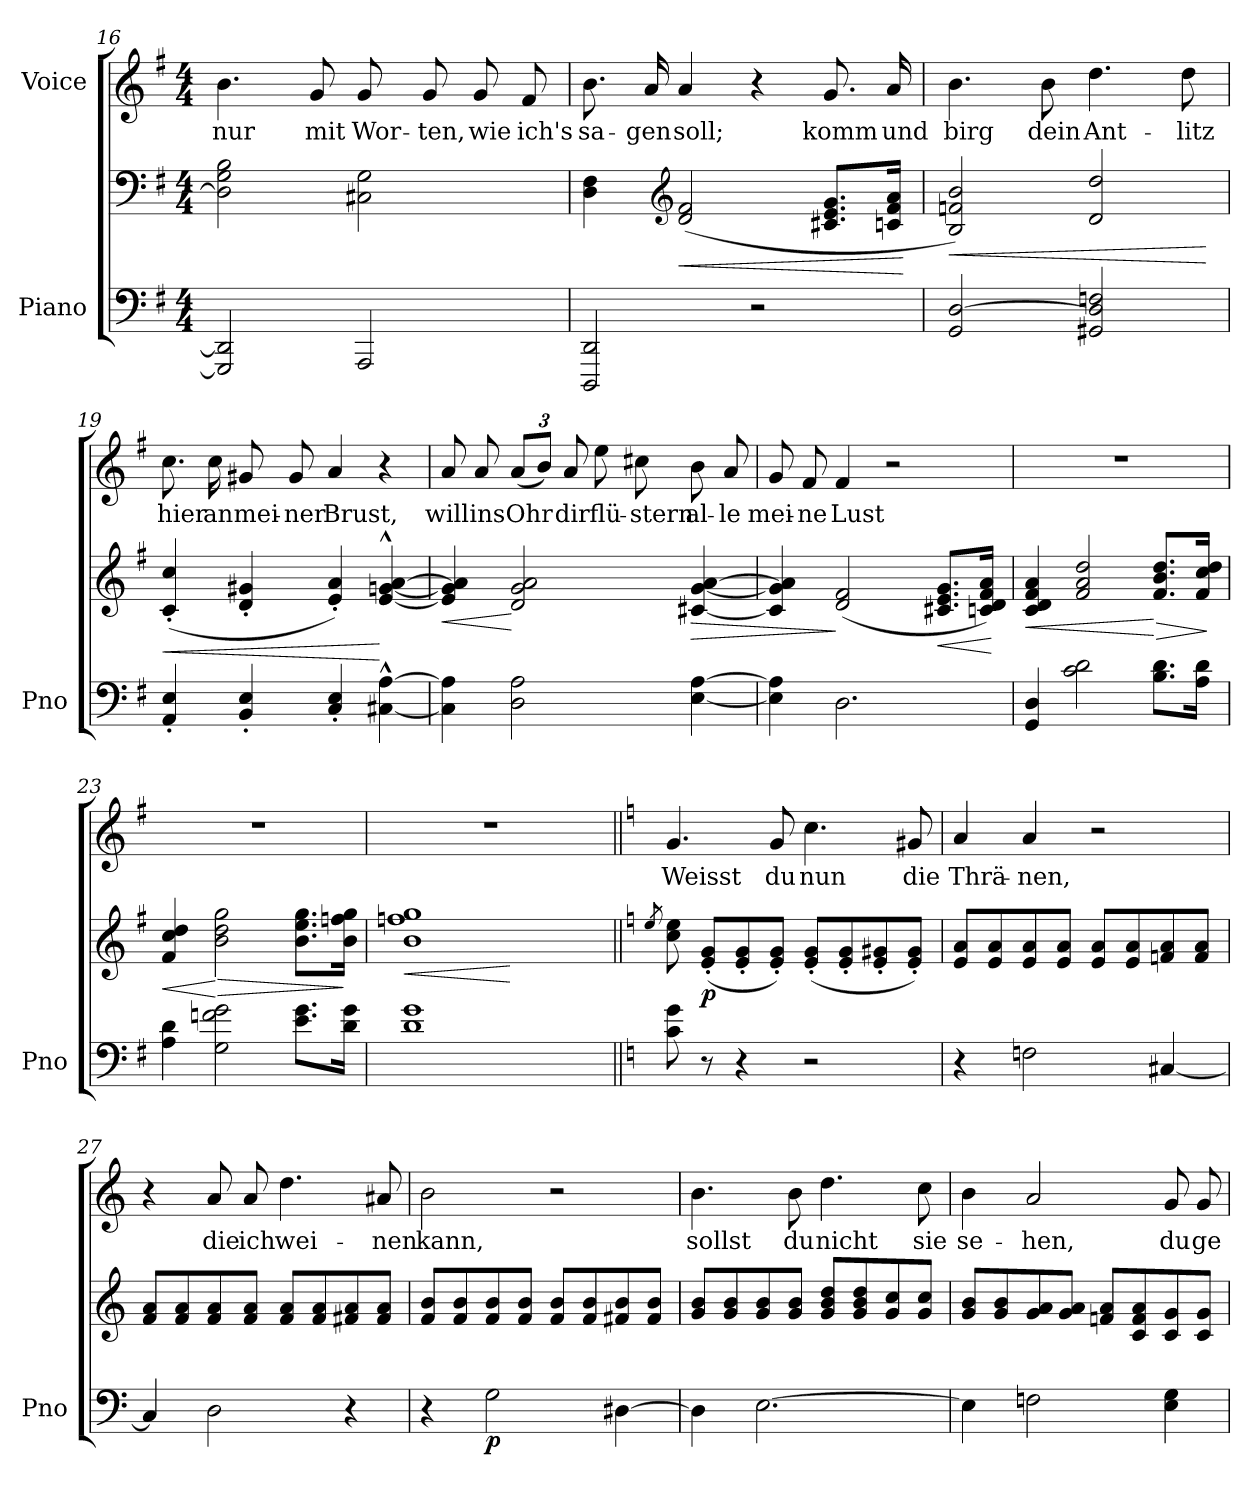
**kern	**kern	**dynam	**kern	**text
*part2	*part2	*part2	*part1	*part1
*staff3	*staff2	*staff2/3	*staff1	*staff1
*I"Piano	*	*	*I"Voice	*
*I'Pno	*	*	*	*
*clefF4	*clefF4	*	*clefG2	*
*k[f#]	*k[f#]	*	*k[f#]	*
*M4/4	*M4/4	*	*M4/4	*
=16	=16	=16	=16	=16
!	!	!	!	!LO:LY:b
2GGG/] 2DD/]	2D\] 2G\ 2B\	.	4.b\	nur
!	!	!	!	!LO:LY:b
.	.	.	8g/	mit
!	!	!	!	!LO:LY:b
2AAA/	2C#X\ 2G\	.	8g/	Wor-
!	!	!	!	!LO:LY:b
.	.	.	8g/	-ten,
!	!	!	!	!LO:LY:b
.	.	.	8g/	wie
!	!	!	!	!LO:LY:b
.	.	.	8f#/	ich's
!!LO:LB:g=z
=17	=17	=17	=17	=17
!	!	!	!	!LO:LY:b
2DDD/ 2DD/	4D\ 4F#\	.	8.b\	sa-
!	!	!	!	!LO:LY:b
.	.	.	16a/	-gen
*	*clefG2	*	*	*
!	!	!LO:HP:b	!	!LO:LY:b
.	(<2d/ 2f#/	<	4a/	soll;
2r	.	.	4r	.
!	!	!	!	!LO:LY:b
.	8.c#X/ 8.e/ 8.g/L	.	8.g/	komm
!	!	!	!	!LO:LY:b
.	16cn/ 16f#/ 16a/Jk	.	16a/	und
.	.	[	.	.
=18	=18	=18	=18	=18
!	!	!LO:HP:b	!	!LO:LY:b
2GG/ [2D/	2B/ 2fn/ 2b/)	<	4.b\	birg
!	!	!	!	!LO:LY:b
.	.	.	8b\	dein
!	!	!	!	!LO:LY:b
2GG#X/ 2D/] 2Fn/	2d/ 2dd/	.	4.dd\	Ant-
!	!	!	!	!LO:LY:b
.	.	.	8dd\	-litz
.	.	[	.	.
=19	=19	=19	=19	=19
!	!	!LO:HP:b	!	!LO:LY:b
4AA/' 4E/'	(<4c/' 4cc/'	<	8.cc\	hier
!	!	!	!	!LO:LY:b
.	.	.	16cc\	an
!	!	!	!	!LO:LY:b
4BB/' 4E/'	4d/' 4g#X/'	.	8g#X/	mei-
!	!	!	!	!LO:LY:b
.	.	.	8g#/	-ner
!	!	!	!	!LO:LY:b
4C/' 4E/'	4e/' 4a/')	.	4a/	Brust,
[4C#X\^^ [4A\^^	[4e/^^ [4gn/^^ [4a/^^	[	4r	.
=20	=20	=20	=20	=20
!	!	!LO:HP:b	!	!LO:LY:b
4C#\] 4A\]	4e/] 4g/] 4a/]	<	8a/	will
!	!	!	!	!LO:LY:b
.	.	.	8a/	ins
*	*	*	*Xbrackettup	*
!	!	!	!	!LO:LY:b
2D\ 2A\	2d/ 2g/ 2a/	[	(<12a/L	Ohr
.	.	.	12b/J)	.
!	!	!	!	!LO:LY:b
.	.	.	12a/	dir
!	!	!	!	!LO:LY:b
.	.	.	8ee\	flü-
!	!	!	!	!LO:LY:b
.	.	.	8cc#X\	-stern
!	!	!LO:HP:b	!	!LO:LY:b
[4E\ [4A\	[4c#X/ [4g/ [4a/	>	8b\	al-
!	!	!	!	!LO:LY:b
.	.	.	8a/	-le
=21	=21	=21	=21	=21
!	!	!	!	!LO:LY:b
4E\] 4A\]	4c#/] 4g/] 4a/]	.	8g/	mei-
!	!	!	!	!LO:LY:b
.	.	.	8f#/	-ne
!	!	!	!	!LO:LY:b
2.D\	(<2d/ 2f#/	]	4f#/	Lust
.	.	.	2r	.
!	!	!LO:HP:b	!	!
.	8.c#X/ 8.e/ 8.g/L	<	.	.
.	16cn/ 16d/ 16f#/ 16a/Jk)	.	.	.
.	.	[	.	.
!!LO:LB:g=z
=22	=22	=22	=22	=22
!	!	!LO:HP:b	!	!
4GG/ 4D/	4c/ 4d/ 4f#/ 4a/	<	1r	.
2c\ 2d\	2f#/ 2a/ 2dd/	.	.	.
!	!	!LO:HP:n=1:b	!	!
8.B\ 8.d\L	8.f#/ 8.b/ 8.dd/L	[ >	.	.
16A\ 16d\Jk	16f#/ 16cc/ 16dd/Jk	.	.	.
.	.	]	.	.
=23	=23	=23	=23	=23
!	!	!LO:HP:b	!	!
4A\ 4d\	4f#/ 4cc/ 4dd/	<	1r	.
!	!	!LO:HP:n=1:b	!	!
2G\ 2fn\ 2g\	2b\ 2dd\ 2gg\	[ >	.	.
8.e\ 8.g\L	8.b\ 8.ee\ 8.gg\L	.	.	.
16d\ 16g\Jk	16b\ 16ffn\ 16gg\Jk	]	.	.
=24	=24	=24	=24	=24
!	!	!LO:HP:b	!	!
*	*^	*	*	*
1d 1g	1b 1ffn 1gg	4rcyy	<	1r	.
.	.	4rcyy	.	.	.
.	.	4rcyy	[	.	.
.	.	4rcyy	.	.	.
*	*v	*v	*	*	*
=25||	=25||	=25||	=25||	=25||
*k[]	*k[]	*	*k[]	*
.	8qee/	.	.	.
!	!	!	!	!LO:LY:b
8c\ 8g\	8cc\ 8ee\	.	4.g/	Weisst
!	!	!LO:DY:b	!	!
8r	(<8e/' 8g/'L	p	.	.
4r	8e/' 8g/'	.	.	.
!	!	!	!	!LO:LY:b
.	8e/' 8g/'J)	.	8g/	du
!	!	!	!	!LO:LY:b
2r	(<8e/' 8g/'L	.	4.cc\	nun
.	8e/' 8g/'	.	.	.
.	8e/' 8g#X/'	.	.	.
!	!	!	!	!LO:LY:b
.	8e/' 8g#/'J)	.	8g#X/	die
=26	=26	=26	=26	=26
!	!	!	!	!LO:LY:b
4r	8e/ 8a/L	.	4a/	Thrä-
.	8e/ 8a/	.	.	.
!	!	!	!	!LO:LY:b
2Fn\	8e/ 8a/	.	4a/	-nen,
.	8e/ 8a/J	.	.	.
.	8e/ 8a/L	.	2r	.
.	8e/ 8a/	.	.	.
[4C#X/	8fn/ 8a/	.	.	.
.	8f/ 8a/J	.	.	.
=27	=27	=27	=27	=27
4C#/]	8f/ 8a/L	.	4r	.
.	8f/ 8a/	.	.	.
!	!	!	!	!LO:LY:b
2D\	8f/ 8a/	.	8a/	die
!	!	!	!	!LO:LY:b
.	8f/ 8a/J	.	8a/	ich
!	!	!	!	!LO:LY:b
.	8f/ 8a/L	.	4.dd\	wei-
.	8f/ 8a/	.	.	.
4r	8f#X/ 8a/	.	.	.
!	!	!	!	!LO:LY:b
.	8f#/ 8a/J	.	8a#X/	-nen
=28	=28	=28	=28	=28
!	!	!	!	!LO:LY:b
4r	8f/ 8b/L	.	2b\	kann,
.	8f/ 8b/	.	.	.
!	!	!LO:DY:b=2	!	!
2G\	8f/ 8b/	p	.	.
.	8f/ 8b/J	.	.	.
.	8f/ 8b/L	.	2r	.
.	8f/ 8b/	.	.	.
[4D#X\	8f#X/ 8b/	.	.	.
.	8f#/ 8b/J	.	.	.
!!LO:PB:g=z
=29	=29	=29	=29	=29
!	!	!	!	!LO:LY:b
4D#\]	8g/ 8b/L	.	4.b\	sollst
.	8g/ 8b/	.	.	.
[2.E\	8g/ 8b/	.	.	.
!	!	!	!	!LO:LY:b
.	8g/ 8b/J	.	8b\	du
!	!	!	!	!LO:LY:b
.	8g/ 8b/ 8dd/L	.	4.dd\	nicht
.	8g/ 8b/ 8dd/	.	.	.
.	8g/ 8cc/	.	.	.
!	!	!	!	!LO:LY:b
.	8g/ 8cc/J	.	8cc\	sie
=30	=30	=30	=30	=30
!	!	!	!	!LO:LY:b
4E\]	8g/ 8b/L	.	4b\	se-
.	8g/ 8b/	.	.	.
!	!	!	!	!LO:LY:b
2Fn\	8g/ 8a/	.	2a/	-hen,
.	8g/ 8a/J	.	.	.
.	8fn/ 8a/L	.	.	.
.	8c/ 8f/ 8a/	.	.	.
!	!	!	!	!LO:LY:b
4E\ 4G\	8c/ 8g/	.	8g/	du
!	!	!	!	!LO:LY:b
.	8c/ 8g/J	.	8g/	ge-
=	=	=	=	=
*-	*-	*-	*-	*-
